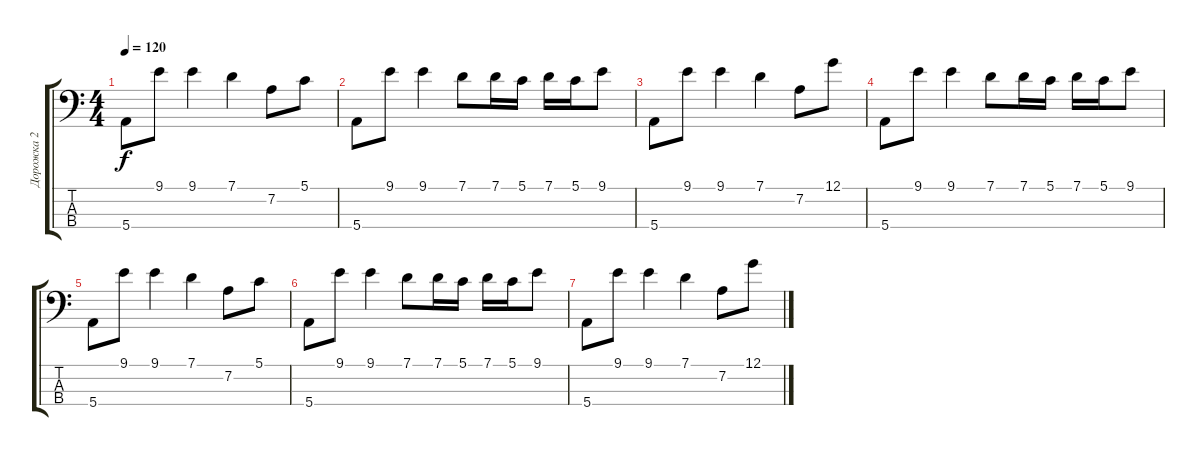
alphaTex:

\track ("Дорожка 2" "Дорожка 2") {instrument electricbassfinger}
\staff {score tabs}
\tuning (G2 D2 A1 E1) {hide}
\ts (4 4)
\tempo 120
\clef f4
\ks c
5.4.8{dy f} 9.1.8 9.1.4 7.1.4 7.2.8 5.1.8 |
5.4.8 9.1.8 9.1.4 7.1.8 7.1.16 5.1.16 7.1.16 5.1.16 9.1.8 |
5.4.8 9.1.8 9.1.4 7.1.4 7.2.8 12.1.8 |
5.4.8 9.1.8 9.1.4 7.1.8 7.1.16 5.1.16 7.1.16 5.1.16 9.1.8 |
5.4.8 9.1.8 9.1.4 7.1.4 7.2.8 5.1.8 |
5.4.8 9.1.8 9.1.4 7.1.8 7.1.16 5.1.16 7.1.16 5.1.16 9.1.8 |
5.4.8 9.1.8 9.1.4 7.1.4 7.2.8 12.1.8
